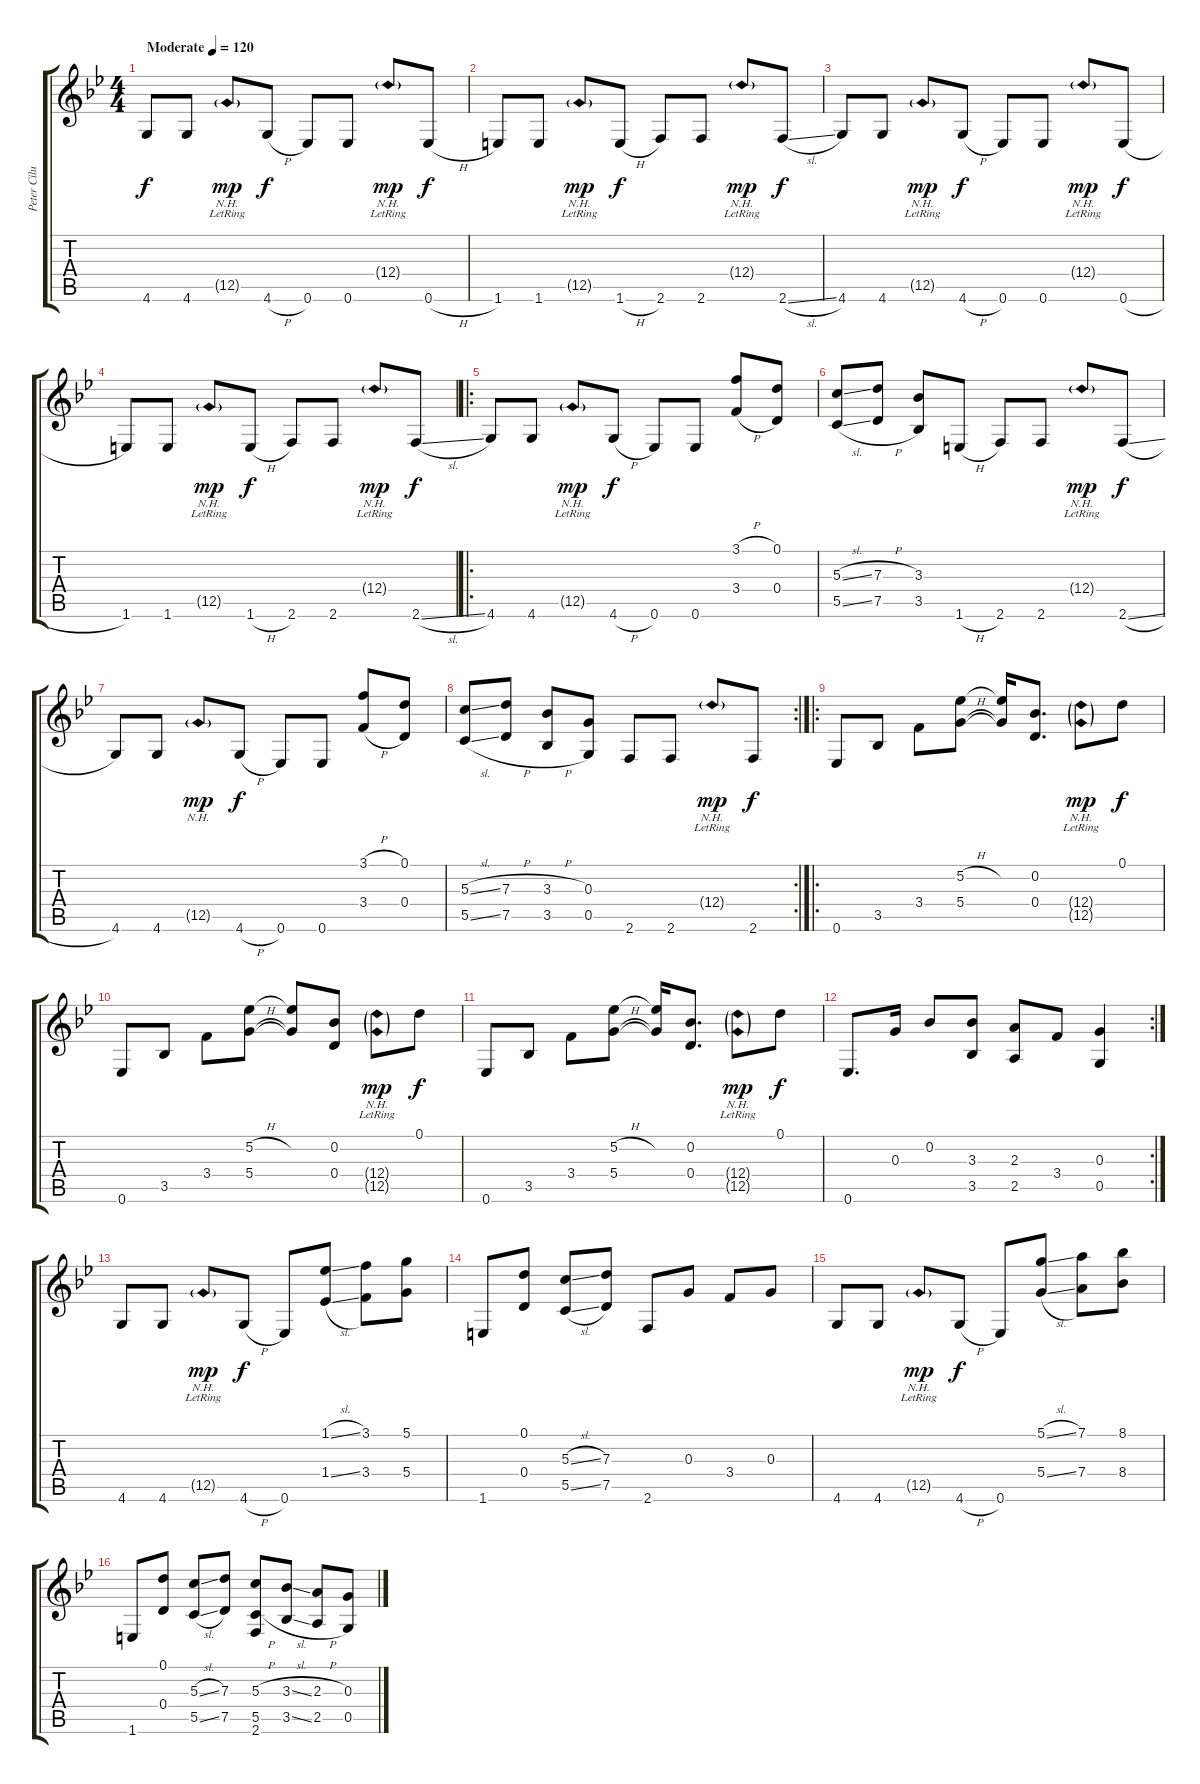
\track ("Peter Ciluzzi" "Peter Cilu") {instrument acousticguitarsteel}
\staff {score tabs}
\tuning (D4 Bb3 G3 D3 G2 Eb2) {hide}
\ts (4 4)
\tempo (120 "Moderate")
\clef g2
\ks bb
4.6.8{dy f instrument acousticguitarsteel} 4.6.8 12.5{nh g lr}.8{dy mp} 4.6{h}.8{dy f} 0.6.8 0.6.8 12.4{nh g lr}.8{dy mp} 0.6{h}.8{dy f} |
1.6.8 1.6.8 12.5{nh g lr}.8{dy mp} 1.6{h}.8{dy f} 2.6.8 2.6.8 12.4{nh g lr}.8{dy mp} 2.6{sl}.8{dy f} |
4.6.8 4.6.8 12.5{nh g lr}.8{dy mp} 4.6{h}.8{dy f} 0.6.8 0.6.8 12.4{nh g lr}.8{dy mp} 0.6{h}.8{dy f} |
1.6.8 1.6.8 12.5{nh g lr}.8{dy mp} 1.6{h}.8{dy f} 2.6.8 2.6.8 12.4{nh g lr}.8{dy mp} 2.6{sl}.8{dy f} |
\ro
4.6.8 4.6.8 12.5{nh g lr}.8{dy mp} 4.6{h}.8{dy f} 0.6.8 0.6.8 (3.1{h} 3.4{h}).8 (0.1 0.4).8 |
(5.3{sl} 5.5{sl}).8 (7.3{h} 7.5{h}).8 (3.3 3.5).8 1.6{h}.8 2.6.8 2.6.8 12.4{nh g lr}.8{dy mp} 2.6{sl}.8{dy f} |
4.6.8 4.6.8 12.5{nh g}.8{dy mp} 4.6{h}.8{dy f} 0.6.8 0.6.8 (3.1{h} 3.4{h}).8 (0.1 0.4).8 |
\rc 2
(5.3{sl} 5.5{sl}).8 (7.3{h} 7.5{h}).8 (3.3{h} 3.5{h}).8 (0.3 0.5).8 2.6.8 2.6.8 12.4{nh g lr}.8{dy mp} 2.6.8{dy f} |
\ro
0.6.8 3.5.8 3.4.8 (5.2{h} 5.4{h}).8 (5.2{t} 5.4{t}).16 (0.2 0.4).8{d} (12.4{nh g lr} 12.5{nh g lr}).8{dy mp} 0.1.8{dy f} |
0.6.8 3.5.8 3.4.8 (5.2{h} 5.4{h}).8 (5.2{t} 5.4{t}).8 (0.2 0.4).8 (12.4{nh g lr} 12.5{nh g lr}).8{dy mp} 0.1.8{dy f} |
0.6.8 3.5.8 3.4.8 (5.2{h} 5.4{h}).8 (5.2{t} 5.4{t}).16 (0.2 0.4).8{d} (12.4{nh g lr} 12.5{nh g lr}).8{dy mp} 0.1.8{dy f} |
\rc 2
0.6.8{d} 0.3.16 0.2.8 (3.3 3.5).8 (2.3 2.5).8 3.4.8 (0.3 0.5).4 |
4.6.8 4.6.8 12.5{nh g lr}.8{dy mp} 4.6{h}.8{dy f} 0.6.8 (1.1{sl} 1.4{sl}).8 (3.1 3.4).8 (5.1 5.4).8 |
1.6.8 (0.1 0.4).8 (5.3{sl} 5.5{sl}).8 (7.3 7.5).8 2.6.8 0.3.8 3.4.8 0.3.8 |
4.6.8 4.6.8 12.5{nh g lr}.8{dy mp} 4.6{h}.8{dy f} 0.6.8 (5.1{sl} 5.4{sl}).8 (7.1 7.4).8 (8.1 8.4).8 |
1.6.8 (0.1 0.4).8 (5.3{sl} 5.5{sl}).8 (7.3 7.5).8 (5.3{h} 5.5{h} 2.6).8 (3.3{sl} 3.5{sl}).8 (2.3{h} 2.5{h}).8 (0.3 0.5).8
